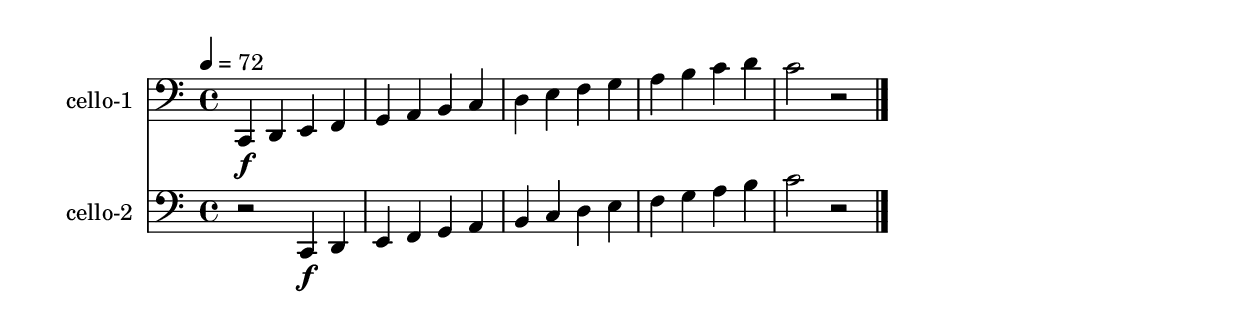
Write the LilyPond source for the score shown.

\version "2.13.31"

vlnone = \new Staff {
\relative c, {
  \set Staff.instrumentName = "cello-1"
  \key c \major
  \clef bass
  %\tempo 4 = 108
  \tempo 4 = 72

c4\f d e f
g4 a b c
d e f g
a b c d
c2 r2

\bar "|."
}
}

vlntwo = \new Staff {
\relative c, {
  \set Staff.instrumentName = "cello-2"
  \key c \major
  \clef bass
  %\tempo 4 = 108
  \tempo 4 = 72

r2 c4\f d
e f g a
b c d e
f g a b
c2 r2

\bar "|."
}
}

\score {
  <<
     \vlnone
     \vlntwo
  >>
  \layout{}
  \midi{}
}

